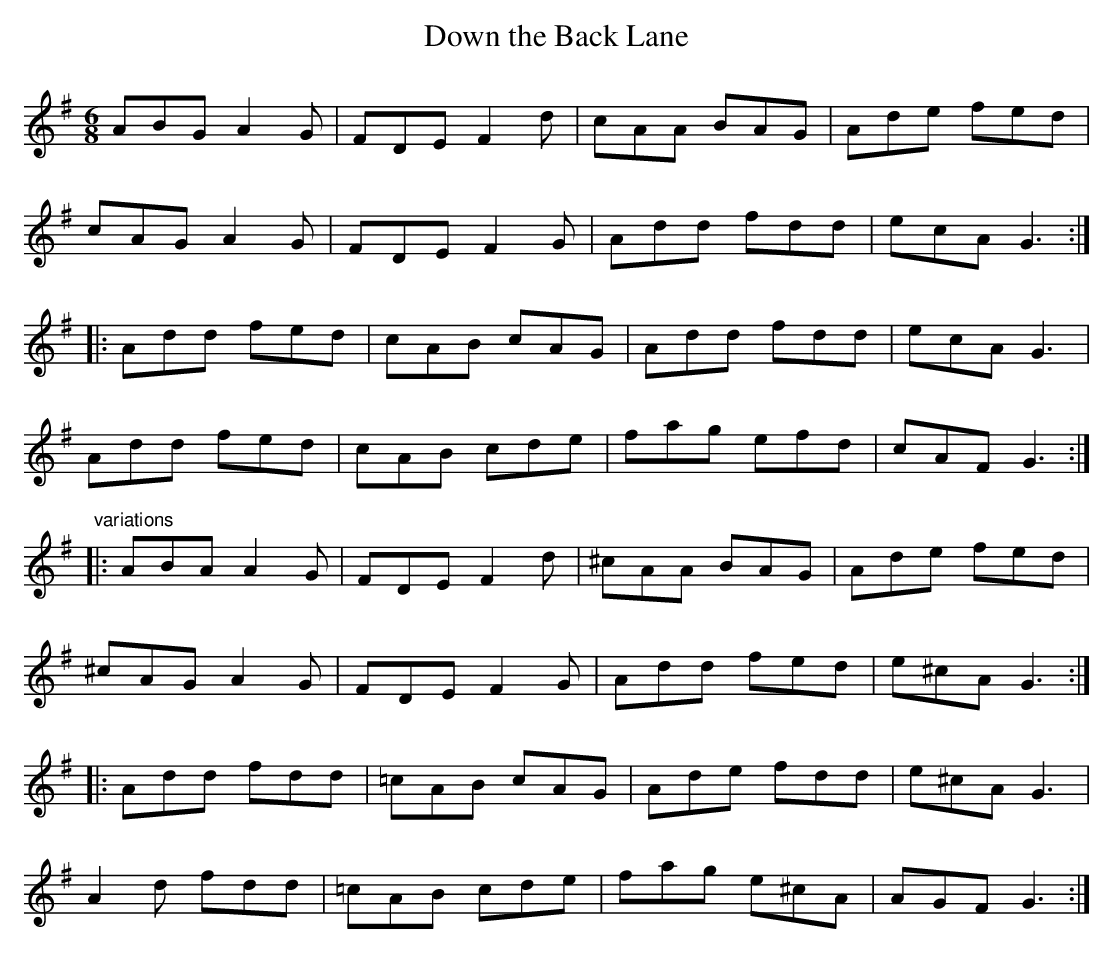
X:1
T:Down the Back Lane
M:6/8
K:Dmix
ABG A2G|FDE F2d|cAA BAG|Ade fed|
cAG A2G|FDE F2G|Add fdd|ecA G3:|
|:Add fed|cAB cAG|Add fdd|ecA G3|
Add fed|cAB cde|fag efd|cAF G3:|
"variations"
|:ABA A2G|FDE F2d|^cAA BAG|Ade fed|
^cAG A2G|FDE F2G|Add fed|e^cA G3:|
|:Add fdd|=cAB cAG|Ade fdd|e^cA G3|
A2d fdd|=cAB cde|fag e^cA|AGF G3:|
